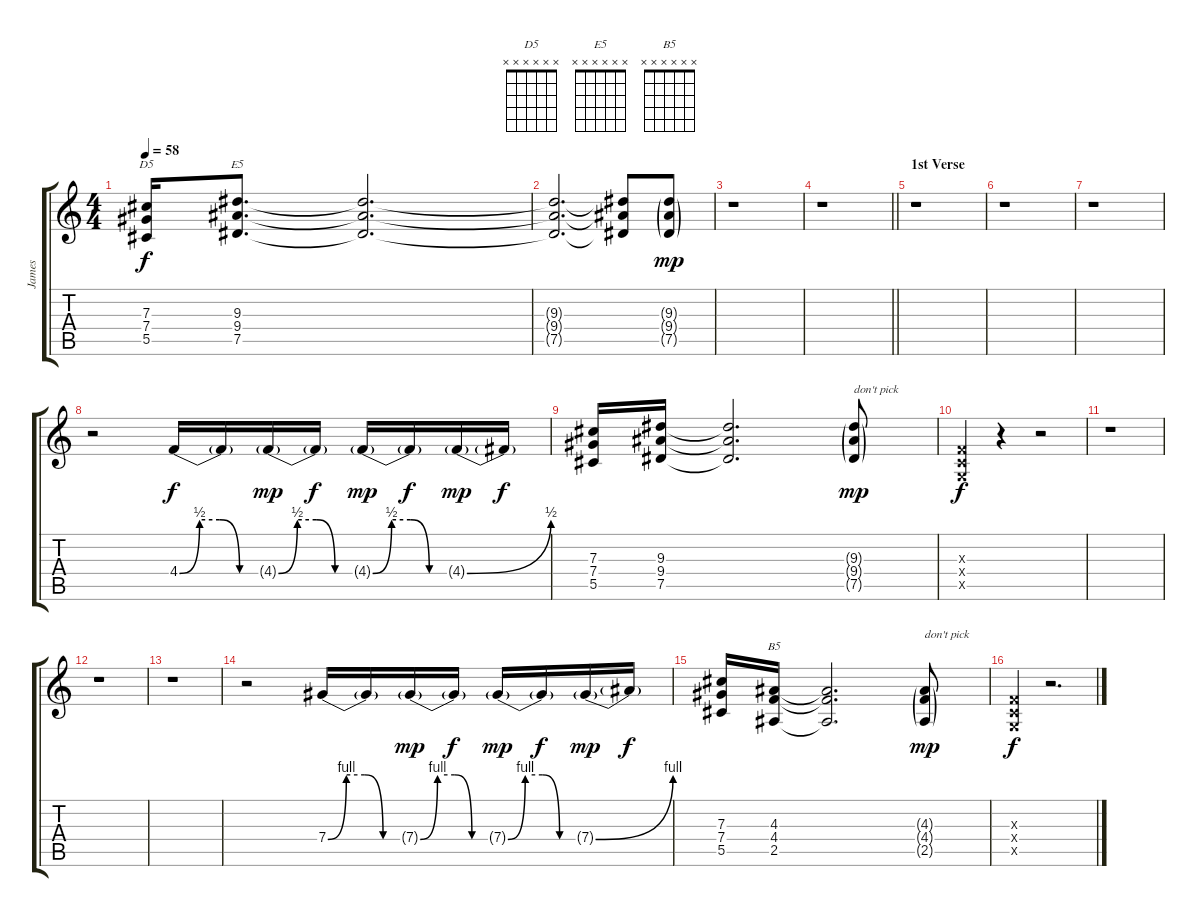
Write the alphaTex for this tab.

\track ("James " "James ") {instrument distortionguitar}
\staff {score tabs}
\tuning (Eb4 Bb3 Gb3 Db3 Ab2 Eb2) {hide}
\chord ("D5" x x x x x x)
\chord ("E5" x x x x x x)
\chord ("B5" x x x x x x)
\ts (4 4)
\tempo 58
\clef g2
\ks c
(7.3 7.4 5.5).16{ch "D5" dy f} (9.3 9.4 7.5).8{d ch "E5"} (9.3{t} 9.4{t} 7.5{t}).2{d} |
(9.3{t} 9.4{t} 7.5{t}).2{d} (9.3{t} 9.4{t} 7.5{t}).8 (9.3{g} 9.4{g} 7.5{g}).8{dy mp} |
r.1 |
\barLineRight lightlight
r.1 |
\section ("" "1st Verse")
r.1 |
r.1 |
r.1 |
r.2 4.4{be (custom 0 0 15 2 30 2 45 0 60 0)}.16{dy f} 4.4{t}.16 4.4{be (custom 0 0 15 2 30 2 45 0 60 0) g}.16{dy mp} 4.4{t}.16{dy f} 4.4{be (custom 0 0 15 2 30 2 45 0 60 0) g}.16{dy mp} 4.4{t}.16{dy f} 4.4{be (bend 0 0 60 2) g}.16{dy mp} 4.4{t}.16{dy f} |
(7.3 7.4 5.5).16 (9.3 9.4 7.5).16 (9.3{t} 9.4{t} 7.5{t}).2{d} (9.3{g} 9.4{g} 7.5{g}).8{txt "don't pick" dy mp} |
(-1.3{x} -1.4{x} -1.5{x}).4{dy f} r.4 r.2 |
r.1 |
r.1 |
r.1 |
r.2 7.4{be (custom 0 0 15 4 30 4 45 0 60 0)}.16 7.4{t}.16 7.4{be (custom 0 0 15 4 30 4 45 0 60 0) g}.16{dy mp} 7.4{t}.16{dy f} 7.4{be (custom 0 0 15 4 30 4 45 0 60 0) g}.16{dy mp} 7.4{t}.16{dy f} 7.4{be (bend 0 0 60 4) g}.16{dy mp} 7.4{t}.16{dy f} |
(7.3 7.4 5.5).16 (4.3 4.4 2.5).16{ch "B5"} (4.3{t} 4.4{t} 2.5{t}).2{d} (4.3{g} 4.4{g} 2.5{g}).8{txt "don't pick" dy mp} |
(-1.3{x} -1.4{x} -1.5{x}).4{dy f} r.2{d}
